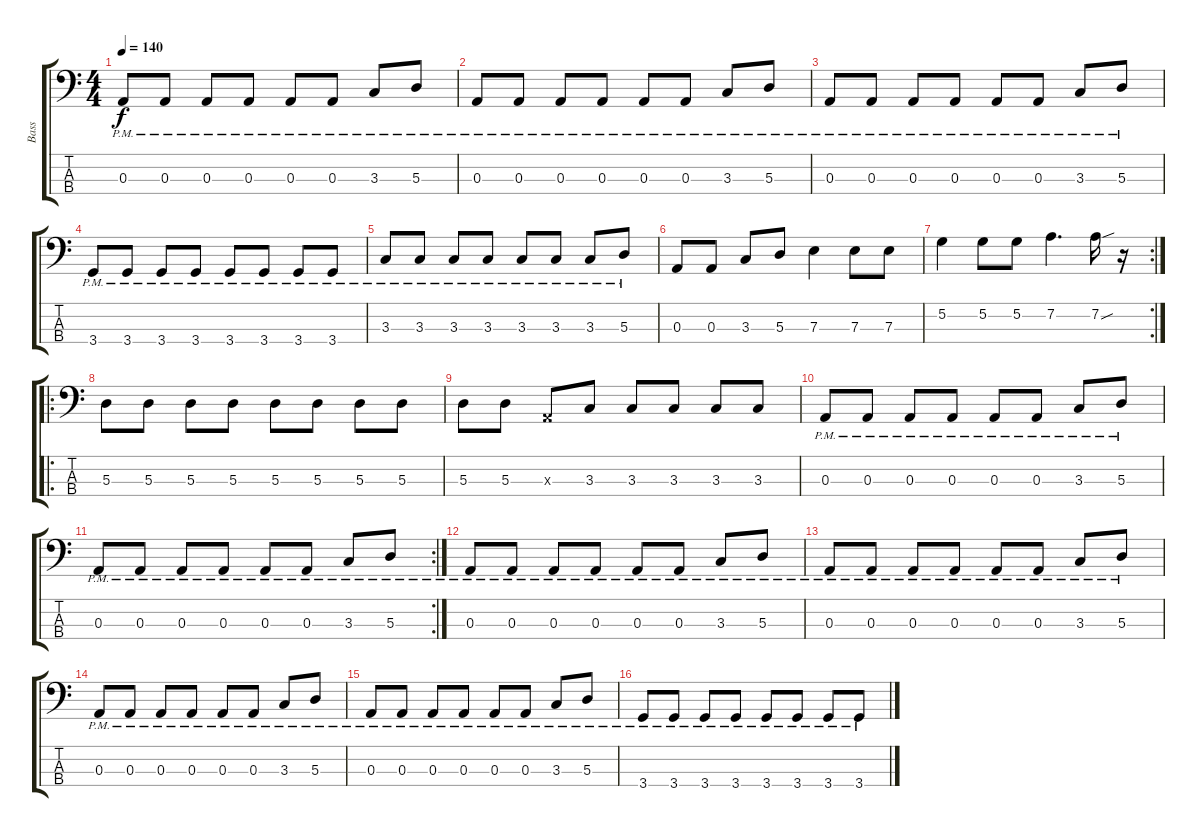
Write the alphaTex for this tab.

\track ("Bass" "Bass") {instrument electricbasspick}
\staff {score tabs}
\tuning (G2 D2 A1 E1) {hide}
\ts (4 4)
\tempo 140
\clef f4
\ks c
0.3{pm}.8{dy f} 0.3{pm}.8 0.3{pm}.8 0.3{pm}.8 0.3{pm}.8 0.3{pm}.8 3.3{pm}.8 5.3{pm}.8 |
0.3{pm}.8 0.3{pm}.8 0.3{pm}.8 0.3{pm}.8 0.3{pm}.8 0.3{pm}.8 3.3{pm}.8 5.3{pm}.8 |
0.3{pm}.8 0.3{pm}.8 0.3{pm}.8 0.3{pm}.8 0.3{pm}.8 0.3{pm}.8 3.3{pm}.8 5.3{pm}.8 |
3.4{pm}.8 3.4{pm}.8 3.4{pm}.8 3.4{pm}.8 3.4{pm}.8 3.4{pm}.8 3.4{pm}.8 3.4{pm}.8 |
3.3{pm}.8 3.3{pm}.8 3.3{pm}.8 3.3{pm}.8 3.3{pm}.8 3.3{pm}.8 3.3{pm}.8 5.3{pm}.8 |
0.3.8 0.3.8 3.3.8 5.3.8 7.3.4 7.3.8 7.3.8 |
\rc 2
5.2.4 5.2.8 5.2.8 7.2.4{d} 7.2{sou}.16 r.16 |
\ro
5.3.8 5.3.8 5.3.8 5.3.8 5.3.8 5.3.8 5.3.8 5.3.8 |
5.3.8 5.3.8 0.3{x}.8 3.3.8 3.3.8 3.3.8 3.3.8 3.3.8 |
0.3{pm}.8 0.3{pm}.8 0.3{pm}.8 0.3{pm}.8 0.3{pm}.8 0.3{pm}.8 3.3{pm}.8 5.3{pm}.8 |
\rc 2
0.3{pm}.8 0.3{pm}.8 0.3{pm}.8 0.3{pm}.8 0.3{pm}.8 0.3{pm}.8 3.3{pm}.8 5.3{pm}.8 |
0.3{pm}.8 0.3{pm}.8 0.3{pm}.8 0.3{pm}.8 0.3{pm}.8 0.3{pm}.8 3.3{pm}.8 5.3{pm}.8 |
0.3{pm}.8 0.3{pm}.8 0.3{pm}.8 0.3{pm}.8 0.3{pm}.8 0.3{pm}.8 3.3{pm}.8 5.3{pm}.8 |
0.3{pm}.8 0.3{pm}.8 0.3{pm}.8 0.3{pm}.8 0.3{pm}.8 0.3{pm}.8 3.3{pm}.8 5.3{pm}.8 |
0.3{pm}.8 0.3{pm}.8 0.3{pm}.8 0.3{pm}.8 0.3{pm}.8 0.3{pm}.8 3.3{pm}.8 5.3{pm}.8 |
3.4{pm}.8 3.4{pm}.8 3.4{pm}.8 3.4{pm}.8 3.4{pm}.8 3.4{pm}.8 3.4{pm}.8 3.4{pm}.8
